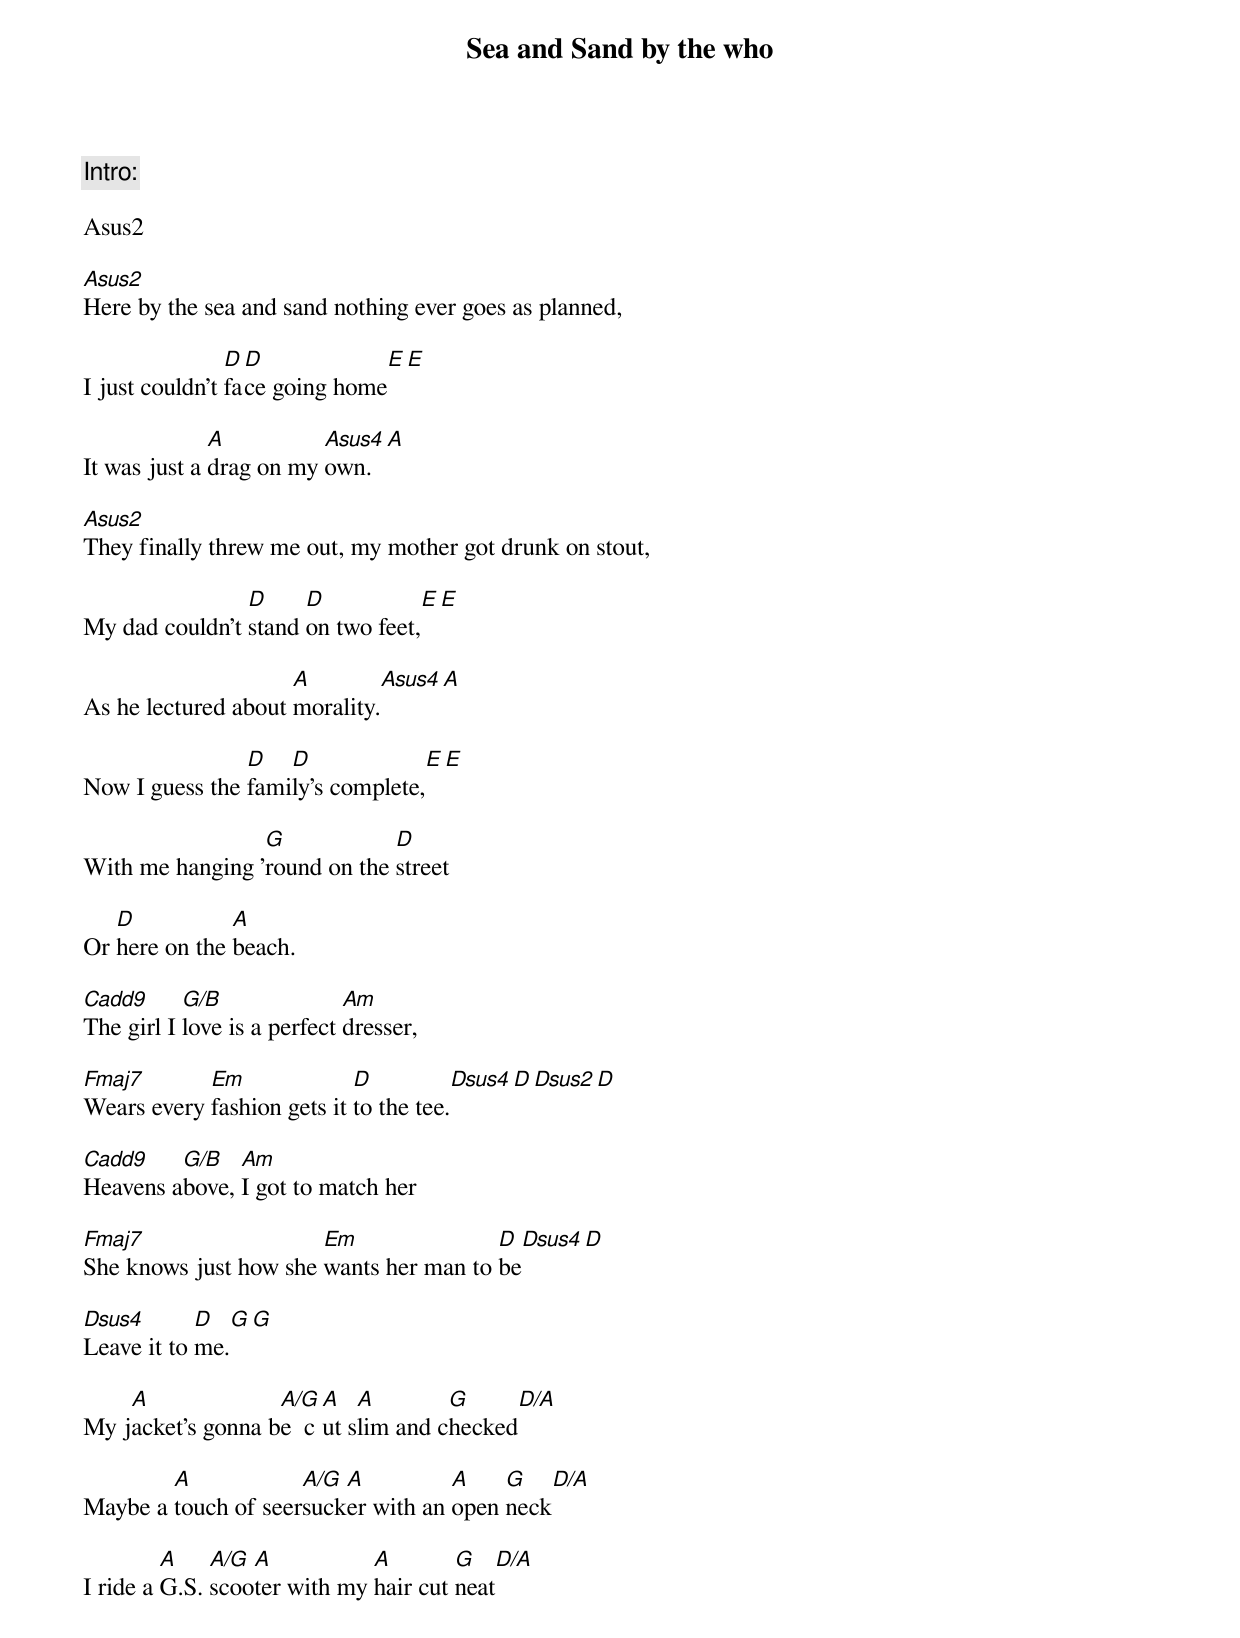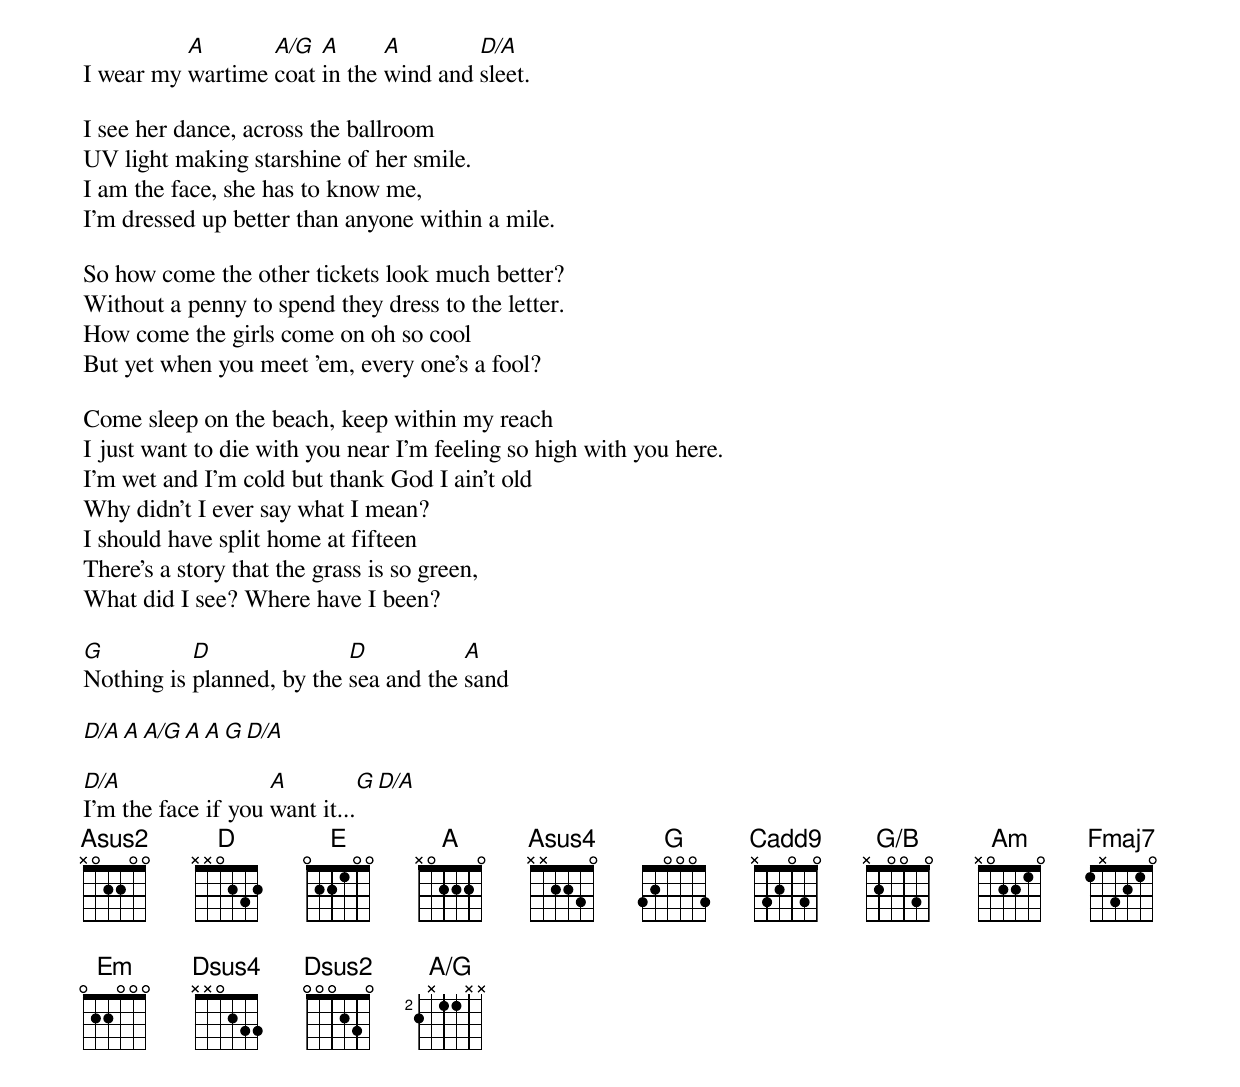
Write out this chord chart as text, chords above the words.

Sea and Sand by the who

Asus2: x02200
C9:    x32030
G/B:   x20030
Fmaj7: 1x3210 (use thumb)
A/G:   3x22xx

Intro:

Asus2

Asus2
Here by the sea and sand nothing ever goes as planned,

                D D                  E E
I just couldn't face going home

              A          Asus4   A
It was just a drag on my own.

Asus2
They finally threw me out, my mother got drunk on stout,

                D     D              E E
My dad couldn't stand on two feet,

                     A             Asus4 A
As he lectured about morality.

                D   D                 E E
Now I guess the family's complete,

                 G            D
With me hanging 'round on the street

   D           A
Or here on the beach.

Cadd9      G/B               Am
The girl I love is a perfect dresser,

Fmaj7       Em              D            Dsus4 D Dsus2 D
Wears every fashion gets it to the tee.

Cadd9    G/B   Am
Heavens above, I got to match her

Fmaj7                  Em               D     Dsus4 D
She knows just how she wants her man to be

Dsus4       D          G G
Leave it to me.

    A              A/G A   A        G      D/A
My jacket's gonna be  cut slim and checked

        A            A/G A          A    G    D/A
Maybe a touch of seersucker with an open neck

         A    A/G A           A        G   D/A
I ride a G.S. scooter with my hair cut neat

          A       A/G  A      A        D/A
I wear my wartime coat in the wind and sleet.

I see her dance, across the ballroom
UV light making starshine of her smile.
I am the face, she has to know me,
I'm dressed up better than anyone within a mile.

So how come the other tickets look much better?
Without a penny to spend they dress to the letter.
How come the girls come on oh so cool
But yet when you meet 'em, every one's a fool?

Come sleep on the beach, keep within my reach
I just want to die with you near I'm feeling so high with you here.
I'm wet and I'm cold but thank God I ain't old
Why didn't I ever say what I mean?
I should have split home at fifteen
There's a story that the grass is so green,
What did I see? Where have I been?

G          D               D           A
Nothing is planned, by the sea and the sand

D/A    A   A/G A         A           G D/A

D/A                 A                G D/A
I'm the face if you want it...
